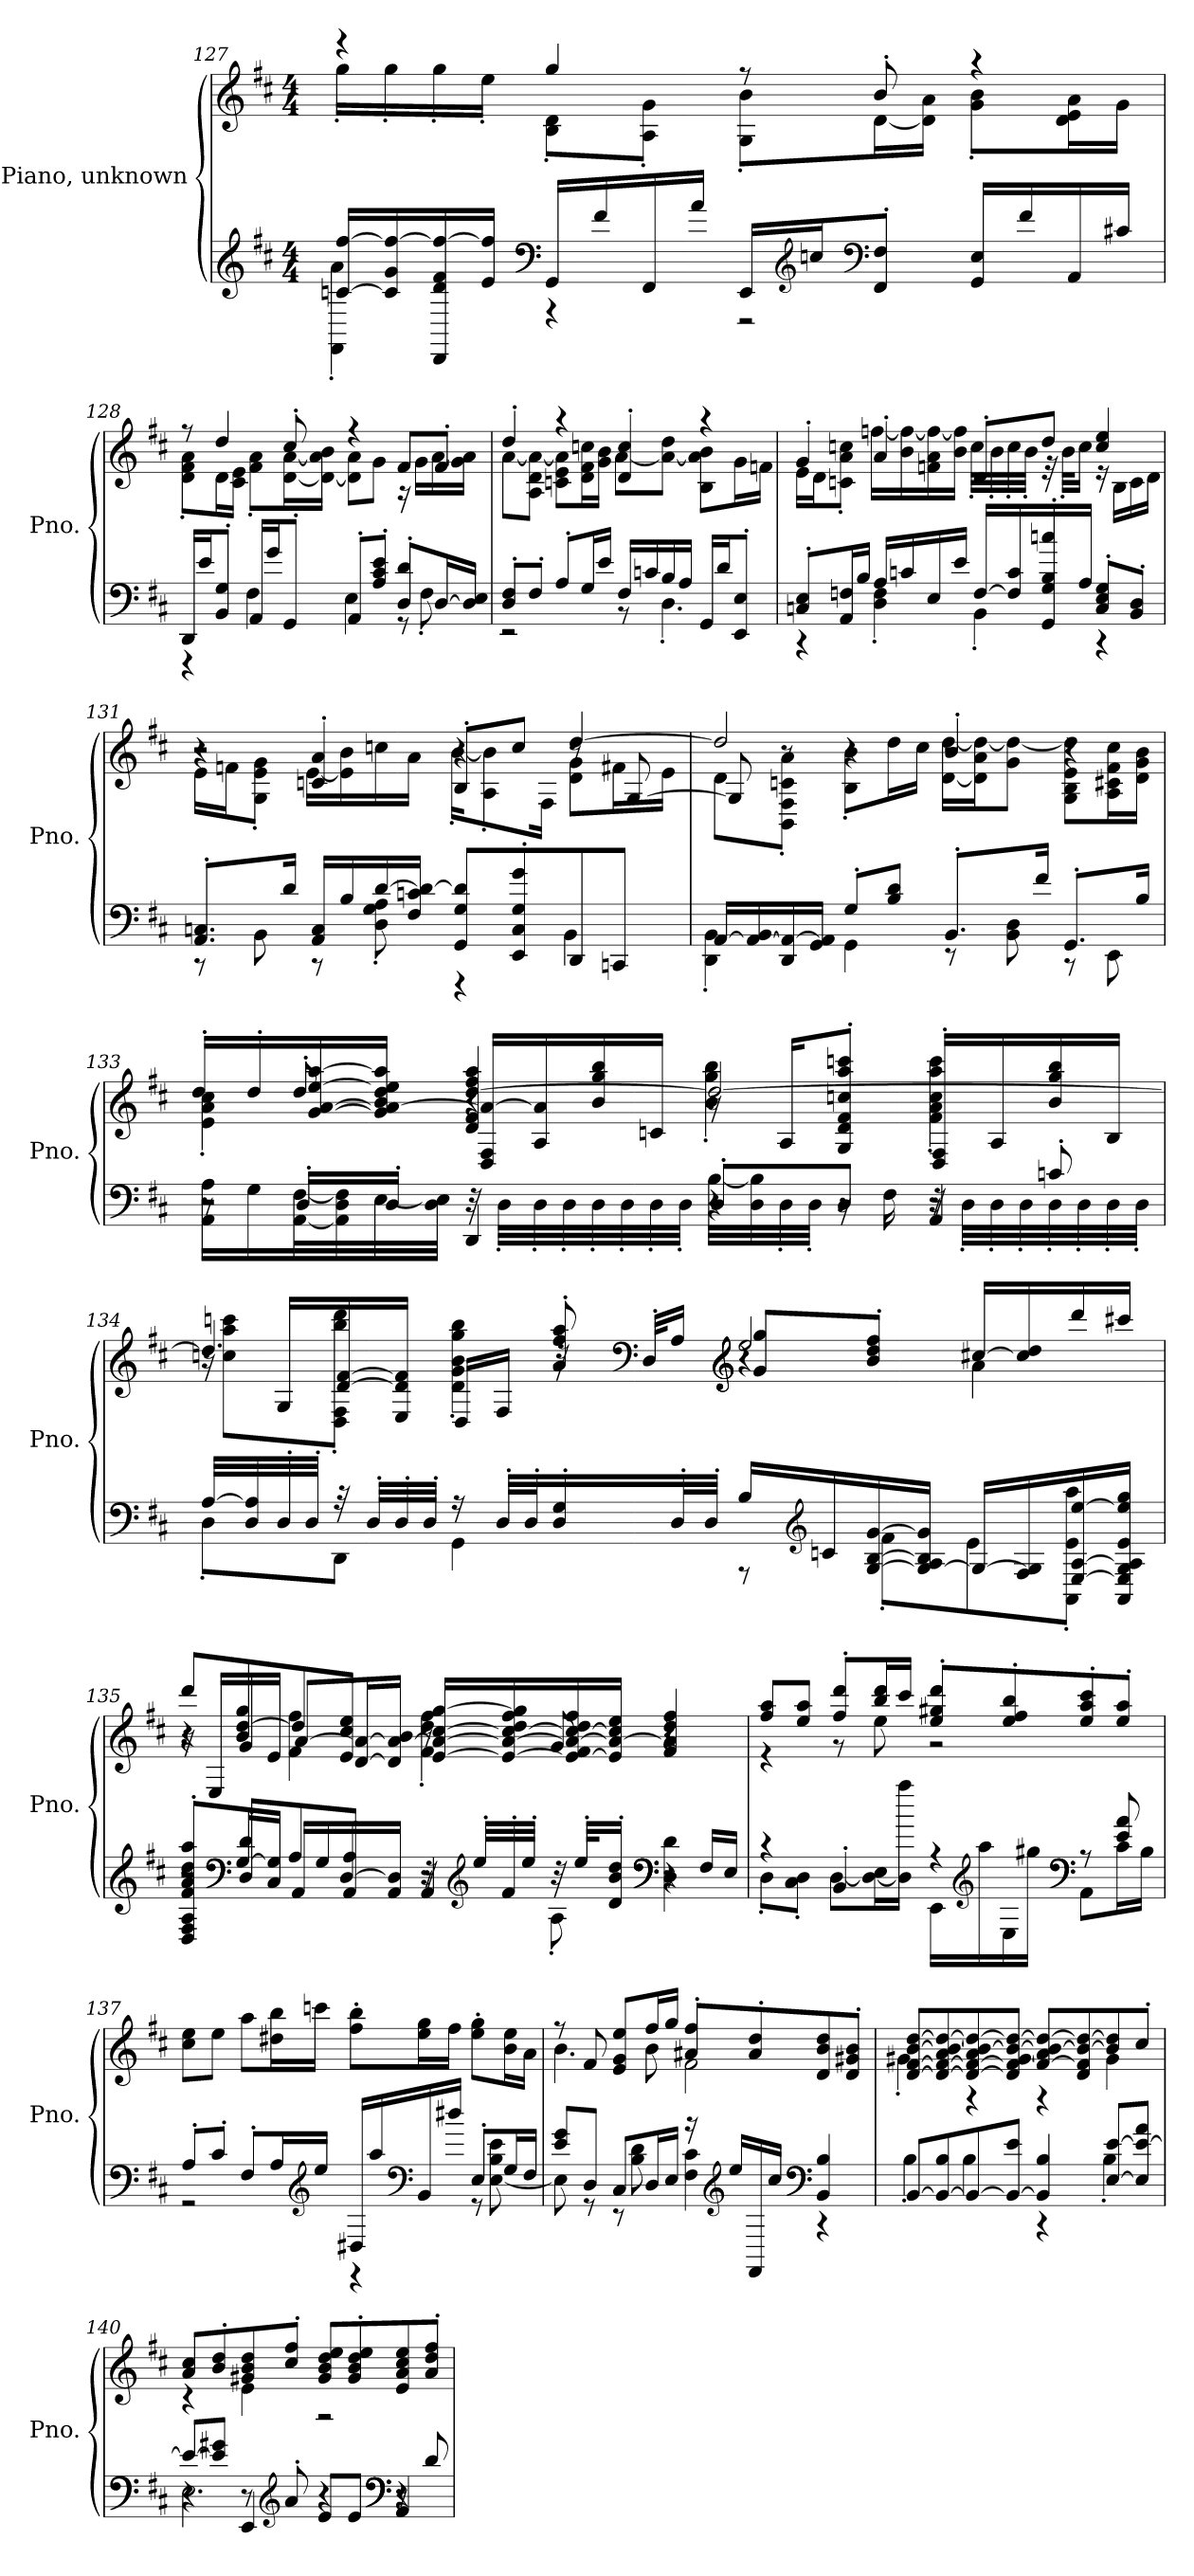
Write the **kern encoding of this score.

**kern	**kern
*part1	*part1
*staff2	*staff1
*I"Piano, unknown	*
*I'Pno.	*
!!LO:LB:g=z
*clefG2	*clefG2
*k[f#c#]	*k[f#c#]
*M4/4	*M4/4
=127	=127
*^	*^
[16cn/ [16ff#/LL	4FF#\' 4a\'	4r	16gg'\LL
16c/] 16g/ 16ff#/_	.	.	16gg'\
16DD/ 16d/ 16f#/ 16ff#/_	.	.	16gg'\
16e/ 16ff#/]JJ	.	.	16ee'\JJ
*clefF4	*	*	*
16GG/LL	4r	4gg/	8B\' 8d\'L
16f#/	.	.	.
16FF#/	.	.	8A\' 8g\'J
16a/JJ	.	.	.
16EE/LL	2r	8r	8G\' 8b\'L
*clefG2	*	*	*
16ccn/J	.	.	.
*clefF4	*	*	*
8FF#/' 8F#/'J	.	8b'/	[16d\L
.	.	.	16d\] 16a\JJ
16GG/ 16E/LL	.	4r	8g\' 8b\'L
16f#/	.	.	.
16AA/	.	.	16d\ 16e\ 16a\L
16c#X/JJ	.	.	16g\JJ
!!LO:LB:g=z	!!
=128	=128	=128	=128
16DD/LL	4r	8r	8d\' 8f#\' 8a\'L
16e/J	.	.	.
8BB/' 8G/'J	.	4dd/	16d\L
.	.	.	16c#\ 16e\JJ
16AA/LL	4F#\	.	8f#\' 8a\'L
16g/J	.	.	.
8GG'/J	.	8cc#'/	[16d\ [16a\L
.	.	.	16d\_ 16a\] 16b\JJ
8AA'/L	4E\	4r	8d\] 8a\L
8A/' 8c#/' 8e/'J	.	.	8g\J
8D/' 8d/'L	8r	8f#/L	16r
.	.	.	16g\LL
[16D/L	8F#'\	8f#'/J	[16a\
16D/] 16E/JJ	.	.	16g\ 16a\]JJ
=129	=129	=129	=129
8D/' 8F#/'L	2r	4dd'/	[8a\L
8F#'/J	.	.	8A\ 8d\ 8a\_J
8A'/L	.	4r	8cn\ 8e\ 8a\]L
16G/L	.	.	16d\ 16f#\ 16ccn\L
16e/JJ	.	.	16g\ 16b\JJ
16F#/LL	8r	4d/' 4cc/'	[8a\L
16cn/	.	.	.
16B/	4.D'\	.	8a\_ 8dd\J
16A/JJ	.	.	.
16GG/LL	.	4r	8B\ 8a\] 8b\L
16d/J	.	.	.
8EE/' 8E/'J	.	.	16g\L
.	.	.	16fn\JJ
!!LO:LB:g=z	!!
=130	=130	=130	=130
8Cn/' 8E/'L	4r	4g'/	16e\LL
.	.	.	16d\J
16AA/ 16Fn/L	.	.	8cn\' 8a\' 8ccn\'J
16B/JJ	.	.	.
16A/LL	4D\' 4F\'	4a'/	[16ffn\LL
16cn/	.	.	16b\ 16ff\_
16E/	.	.	16fn\ 16a\ 16ff\_
16e/JJ	.	.	16b\ 16ff\]JJ
[16F/LL	4BB'\	8d'/L	32cc'\LLL
.	.	.	32b'\
16F/] 16c/	.	.	32cc'\
.	.	.	32b'\JJJ
16GG/' 16G/' 16B/' 16ccn/'	.	8dd/J	32r
.	.	.	32b'\KLL
16A/JJ	.	.	16cc\JJ
8C/' 8E/' 8G/'L	4r	4cc/ 4ee/	16r
.	.	.	16B\LL
8BB/' 8D/'J	.	.	16c\
.	.	.	16d\JJ
=131	=131	=131	=131
*	*	*	*^
8.AA/' 8.Cn/'L	8r	4r	16e\LL	2r
.	.	.	16fn\J	.
.	8BB\	.	8G\' 8e\' 8g\'J	.
16d/Jk	.	.	.	.
16AA/ 16C/LL	8r	4cn/' 4a/'	[16e\LL	.
16B/	.	.	16e\] 16b\	.
[16d/	8D\' 8G\' 8A\'	.	16ccn\	.
16F#/ 16cn/ 16d/_JJ	.	.	16a\JJ	.
8GG/ 8G/ 8d/]L	4r	8B'/L	[16b'\KL	4r
.	.	.	8A\' 8b\]'	.
8EE/' 8C/' 8G/' 8g/'	.	8cc/J	.	.
.	.	.	16F#\Jk	.
8DD/	4BB\	[4dd/	8d\ 8g\L	8r
8CCn/J	.	.	16f#X\L	[8G/
.	.	.	16e\JJ	.
!!LO:LB:g=z	!!	!!
=132	=132	=132	=132	=132
[16AA/LL	4DD\' 4BB\'	2dd/]	8d\L	8G/]
16AA/_ 16BB/	.	.	.	.
16DD/ 16AA/_	.	.	8BB\' 8F#\' 8cn\' 8a\'J	8r
16GG/ 16AA/]JJ	.	.	.	.
8G'/L	4GG\	.	8B\' 8b\'L	4r
8B/ 8d/J	.	.	16dd\L	.
.	.	.	16cc#\JJ	.
8.BB'/L	8r	4b'/	[16d\ [16dd\LL	2r
.	.	.	16d\] 16a\ 16dd\_J	.
.	8BB\ 8D\	.	8g\ 8dd\_J	.
16f#/Jk	.	.	.	.
8.GG'/L	8r	4r	8G\ 8B\ 8e\ 8dd\]L	.
.	8EE\	.	16A\ 16c#X\ 16f#\ 16cc#\L	.
16B/Jk	.	.	16d\ 16g\ 16b\JJ	.
!!LO:LB:g=z	!!	!!
=133	=133	=133	=133	=133
*	*^	*	*	*
2r	16AA\ 16A\LL	8r	8r	4e\' 4a\' 4cc#\'	16dd'/LL
.	16G\	.	.	.	16dd'/
.	[32AA\ [32F#\L	16D'/LL	8dd'/	.	[16g/ [16a/ [16ee/ [16aa/
.	32AA\] 32D\ 32F#\]	.	.	.	.
.	[32E\	16D'/JJ	.	.	16g/] 16a/_ 16b/ 16dd/ 16ee/] 16aa/]JJ
.	32D\ 32E\]JJJ	.	.	.	.
.	32r	4DD/	4d/ 4f#/ [4dd/ 4ff#/ 4aa/	4r	16D/ 16F#/ 16a/_LL
.	32D'\LLL	.	.	.	.
.	32D'\	.	.	.	16A/ 16a/]
.	32D'\	.	.	.	.
.	32D'\	.	.	.	16b/ 16gg/ 16bb/
.	32D'\	.	.	.	.
.	32D'\	.	.	.	16cn/JJ
.	32D'\JJJ	.	.	.	.
4r	[32B\LLL	8D'/L	2dd/_	4b\' 4gg\' 4bb\'	16r
.	32D\ 32B\]	.	.	.	.
.	32D'\	.	.	.	16A/KL
.	32D'\JJJ	.	.	.	.
.	16r	8D/J	.	.	8G/' 8d/' 8f#/' 8ccn/' 8aa/' 8cccn/'J
.	16F#\	.	.	.	.
8r	32r	4AA/	.	4f#\' 4a\' 4cc\' 4aa\' 4ccc\'	16D/' 16F#/'LL
.	32D'\LLL	.	.	.	.
.	32D'\	.	.	.	16A/
.	32D'\	.	.	.	.
8cn'/	32D'\	.	.	.	16b/ 16gg/ 16bb/
.	32D'\	.	.	.	.
.	32D'\	.	.	.	16B/JJ
.	32D'\JJJ	.	.	.	.
*	*v	*v	*	*	*
!!LO:PB:g=z	!!	!!
=134	=134	=134	=134	=134
[32A/LLL	8D'\L	4.dd/]	8ccn\ 8aa\ 8cccn\L	16r
32D/ 32A/]	.	.	.	.
32D'/	.	.	.	16G/LL
32D'/JJJ	.	.	.	.
32r	8DD\J	.	8D\' 8F#\' 8bb\' 8ddd\'J	[16d/ [16f#/
32D'/LLL	.	.	.	.
32D'/	.	.	.	16E/ 16d/] 16f#/]JJ
32D'/JJJ	.	.	.	.
16r	4GG\	.	4d\' 4g\' 4b\' 4gg\' 4bb\'	16D/LL
32D'/LLL	.	.	.	16F#/JJ
32D'/J	.	.	.	.
16D/' 16G/'	.	8a/' 8ff#/' 8aa/'	.	32r
*	*	*clefF4	*	*
.	.	.	.	32D'/KLL
32D'/L	.	.	.	16A/JJ
32D'/JJJ	.	.	.	.
*	*	*clefG2	*	*
16B/LL	8r	2ee/	4r	8g/ 8gg/L
*clefG2	*	*	*	*
16cn/	.	.	.	.
[16G/ [16B/ [16g/	8f#'\L	.	.	8b/' 8dd/' 8ff#/'J
16G/_ 16A/ 16B/] 16g/]JJ	.	.	.	.
16G/LL_	8e\	.	4a\	[16cc#X/LL
16F#/ 16G/]	.	.	.	16cc#/] 16dd/
[16E/ [16A/ [16ee/	8AA\' 8e\' 8aa\'J	.	.	16ddd/
16AA/ 16E/] 16G/ 16A/] 16e/ 16ee/] 16gg/JJ	.	.	.	16ccc#X/JJ
!!LO:LB:g=z	!!	!!
=135	=135	=135	=135	=135
*	*^	*	*	*
8D/' 8F#/' 8A/' 8f#/' 8a/' 8dd/' 8aa/'L	2r	8r	8ddd/L	4r	16r
.	.	.	.	.	16E/LL
*clefF4	*	*	*	*	*
[16G/L	.	8D/' 8d/'L	8b/ [8dd/ 8gg/	.	16g/
16C#/ 16G/]JJ	.	.	.	.	16e/JJ
16AA/LL	.	8A/	8dd/]	4f#\ 4ff#\	[8a/L
16G/	.	.	.	.	.
[16D/	.	8AA/' 8A/'J	8e/' 8cc#/' 8ee/'J	.	[16d/ 16a/_L
16AA/ 16D/]JJ	.	.	.	.	16d/] 16a/_ 16b/JJ
32r	8r	4AA/	8r	4f#\' 4dd\' 4ff#\'	[16e/ 16a/_ [16cc#/ [16gg/LL
*clefG2	*	*	*	*	*
32ee'/LLL	.	.	.	.	.
32f#'/	.	.	.	.	16e/_ 16a/_ 16cc#/_ 16dd/ 16ff#/ 16gg/]
32ee'/JJJ	.	.	.	.	.
32r	8A'\	.	8g/	.	16e/_ 16f#/ 16a/_ 16cc#/_ 16dd/ 16ff#/
32ee'/KLL	.	.	.	.	.
16d/' 16b/' 16dd/'JJ	.	.	.	.	16e/] 16a/_ 16cc#/] 16ee/JJ
*clefF4	*	*	*	*	*
8r	4D\ 4d\	4r	4r	4r	4f#/ 4a/] 4dd/ 4ff#/
16F#/LL	.	.	.	.	.
16E/JJ	.	.	.	.	.
*	*v	*v	*	*	*
*	*	*	*v	*v
!!LO:LB:g=z
=136	=136	=136	=136
4r	8D'\L	8ff#/ 8aa/L	4r
.	8C#\' 8D\'J	8ee/ 8aa/J	.
4BB'/	[8D\L	8ff#/' 8ddd/'L	8r
.	16D\_ 16E\L	16bb/ 16ddd/L	8ee\
.	16D\] 16aa\JJ	16ccc#/JJ	.
4r	16EE\LL	8ee/' 8gg#X/' 8ddd/'L	2r
*clefG2	*	*	*
.	16aa\	.	.
.	16E\	8ee/' 8ff#/' 8bb/'	.
.	16gg#X\JJ	.	.
*clefF4	*	*	*
8r	8AA\L	8ee/' 8aa/' 8ccc#/'	.
8e/ 8a/	16c#\L	8ee/' 8aa/'J	.
.	16B\JJ	.	.
*	*	*v	*v
=137	=137	=137
8A'/L	2r	8cc#\ 8ee\L
8c#'/J	.	8ee\J
8F#'/L	.	8aa\L
16A/L	.	16dd#X\ 16bb\L
*clefG2	*	*
16ee/JJ	.	16cccn\JJ
16D#X/LL	4r	8ff#\' 8bb\'L
16aa/	.	.
*clefF4	*	*
16BB/	.	16ee\ 16gg\L
16dd#X/JJ	.	16ff#\JJ
8E'/L	8r	8ee\' 8gg\'L
16G/L	[8E\ 8B\ 8e\	16b\ 16ee\L
16F#/JJ	.	16a\JJ
!!LO:LB:g=z
=138	=138	=138
*	*	*^
8e/ 8g/L	8E\]	8r	4.b\
8D/J	8r	8f#/	.
8C#/L	8r	8e/ 8g/ 8ee/L	.
16D/L	8B\ 8d\	16ff#/L	8b\
16E/JJ	.	16gg/JJ	.
16r	4F#\ 4c#\	8a#X/' 8ff#/'L	2f#\
*clefG2	*	*	*
16ee/LL	.	.	.
16FF#/	.	8a#/' 8dd/'	.
16cc#/JJ	.	.	.
*clefF4	*	*	*
4BB/ 4B/	4r	8d/ 8b/ 8dd/	.
.	.	8d/' 8g#X/' 8b/'J	.
=139	=139	=139	=139
[8BB/L	4B'\	[8d/ [8f#/ [8b/ [8dd/L	4g#X'\
8BB/_ 8B/	.	8d/_ 8f#/_ 8a/ 8b/_ 8dd/_	.
8BB/_	4B\	8d/_ 8f#/_ 8a/ 8b/_ 8dd/_	4r
8BB/_ 8e/J	.	8d/] 8f#/_ 8g#/ 8b/_ 8dd/_J	.
4BB/] 4B/	4r	8f#/_ 8a/ 8b/_ 8dd/_L	4r
.	.	8d/ 8f#/] 8b/_ 8dd/_	.
[8E/ [8e/L	4B'\	8b/] 8dd/]	4g#\
8E/] 8e/_ 8a/J	.	8cc#'/J	.
!!LO:LB:g=z	!!
=140	=140	=140	=140
*	*^	*	*
8e/L_	2.E\	4r	8a/ 8cc#/L	4r
8e/] 8g#X/J	.	.	8b/' 8dd/'	.
8r	.	4EE/	8g#X/ 8b/ 8dd/	4e\
*clefG2	*	*	*	*
8a'/	.	.	8cc#/' 8ff#/'J	.
8e/L	.	4r	8g#/ 8b/ 8dd/ 8ee/L	2r
8e/J	.	.	8g#/' 8b/' 8dd/' 8ee/'	.
*clefF4	*	*	*	*
8r	4r	4AA/	8e/ 8a/ 8cc#/ 8ee/	.
8d/	.	.	8a/' 8dd/' 8ff#/'J	.
*v	*v	*v	*	*
*	*v	*v
=	=
*-	*-
